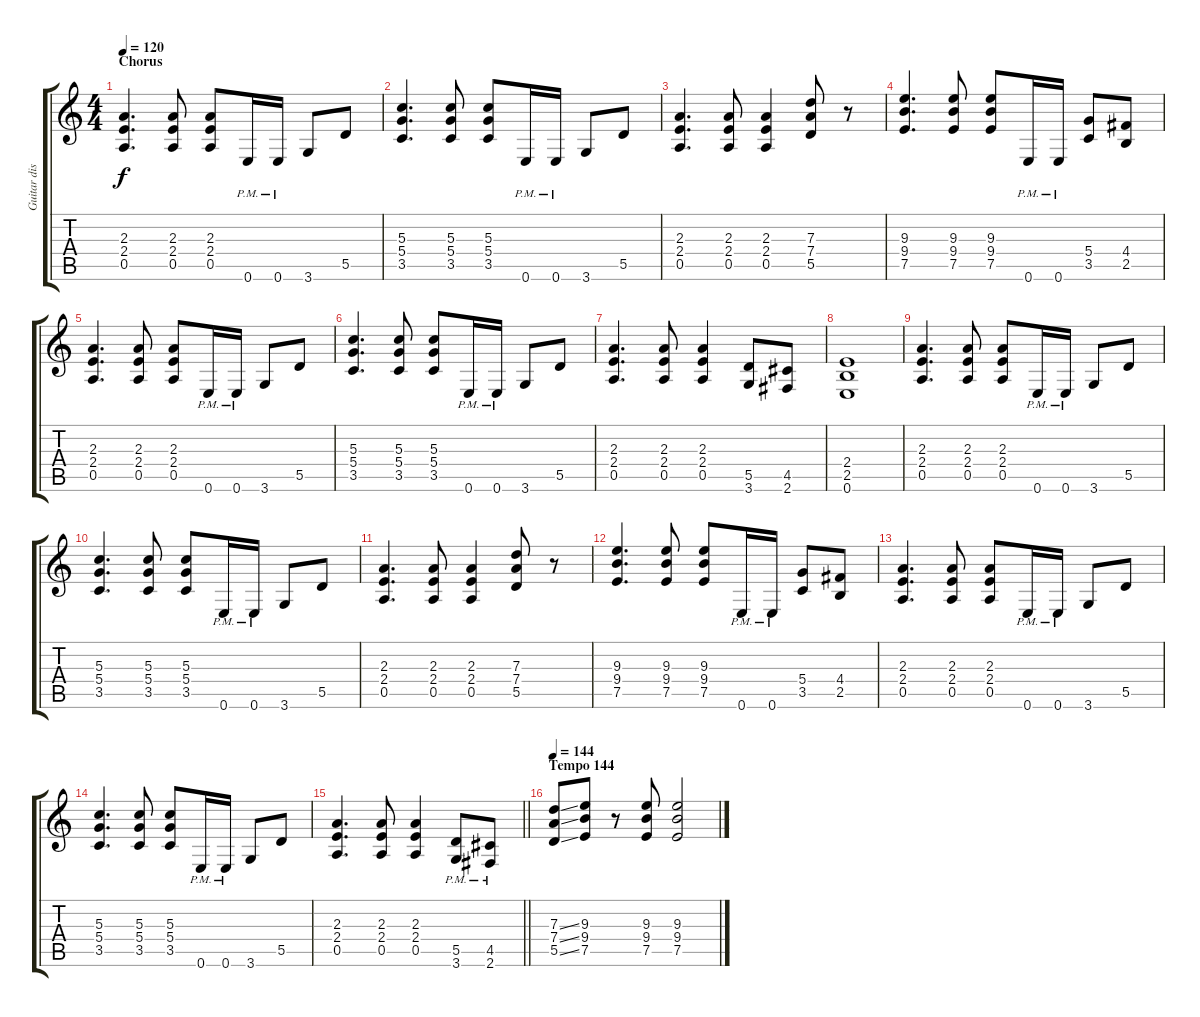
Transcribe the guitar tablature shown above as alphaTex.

\track ("Guitar distortion 3" "Guitar dis") {instrument distortionguitar}
\staff {score tabs}
\tuning (E4 B3 G3 D3 A2 E2) {hide}
\ts (4 4)
\section ("" "Chorus")
\tempo 120
\clef g2
\ks aminor
(2.3 2.4 0.5).4{d dy f} (2.3 2.4 0.5).8 (2.3 2.4 0.5).8 0.6{pm}.16 0.6{pm}.16 3.6.8 5.5.8 |
(5.3 5.4 3.5).4{d} (5.3 5.4 3.5).8 (5.3 5.4 3.5).8 0.6{pm}.16 0.6{pm}.16 3.6.8 5.5.8 |
\ks c
(2.3 2.4 0.5).4{d} (2.3 2.4 0.5).8 (2.3 2.4 0.5).4 (7.3 7.4 5.5).8 r.8 |
(9.3 9.4 7.5).4{d} (9.3 9.4 7.5).8 (9.3 9.4 7.5).8 0.6{pm}.16 0.6{pm}.16 (5.4 3.5).8 (4.4 2.5).8 |
(2.3 2.4 0.5).4{d} (2.3 2.4 0.5).8 (2.3 2.4 0.5).8 0.6{pm}.16 0.6{pm}.16 3.6.8 5.5.8 |
(5.3 5.4 3.5).4{d} (5.3 5.4 3.5).8 (5.3 5.4 3.5).8 0.6{pm}.16 0.6{pm}.16 3.6.8 5.5.8 |
(2.3 2.4 0.5).4{d} (2.3 2.4 0.5).8 (2.3 2.4 0.5).4 (5.5 3.6).8 (4.5 2.6).8 |
(2.4 2.5 0.6).1 |
(2.3 2.4 0.5).4{d} (2.3 2.4 0.5).8 (2.3 2.4 0.5).8 0.6{pm}.16 0.6{pm}.16 3.6.8 5.5.8 |
(5.3 5.4 3.5).4{d} (5.3 5.4 3.5).8 (5.3 5.4 3.5).8 0.6{pm}.16 0.6{pm}.16 3.6.8 5.5.8 |
(2.3 2.4 0.5).4{d} (2.3 2.4 0.5).8 (2.3 2.4 0.5).4 (7.3 7.4 5.5).8 r.8 |
(9.3 9.4 7.5).4{d} (9.3 9.4 7.5).8 (9.3 9.4 7.5).8 0.6{pm}.16 0.6{pm}.16 (5.4 3.5).8 (4.4 2.5).8 |
(2.3 2.4 0.5).4{d} (2.3 2.4 0.5).8 (2.3 2.4 0.5).8 0.6{pm}.16 0.6{pm}.16 3.6.8 5.5.8 |
(5.3 5.4 3.5).4{d} (5.3 5.4 3.5).8 (5.3 5.4 3.5).8 0.6{pm}.16 0.6{pm}.16 3.6.8 5.5.8 |
\barLineRight lightlight
(2.3 2.4 0.5).4{d} (2.3 2.4 0.5).8 (2.3 2.4 0.5).4 (5.5{pm} 3.6{pm}).8 (4.5{pm} 2.6{pm}).8 |
\section ("" "Tempo 144")
\tempo 144
(7.3{ss} 7.4{ss} 5.5{ss}).8 (9.3 9.4 7.5).8 r.8 (9.3 9.4 7.5).8 (9.3 9.4 7.5).2
